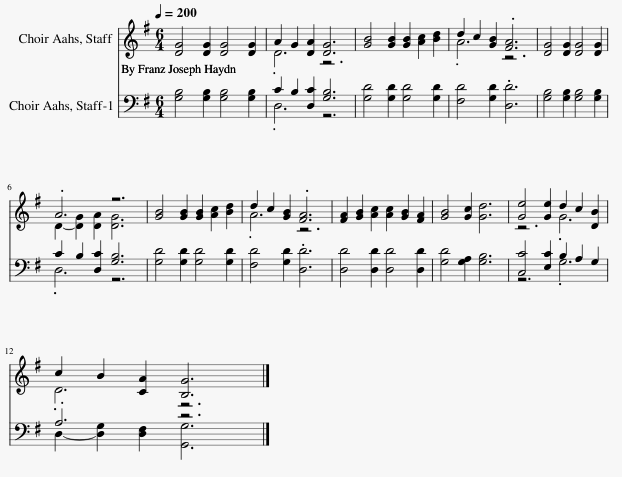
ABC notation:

X:1
%%score ( 1 2 ) ( 3 4 )
L:1/8
Q:1/4=200
M:6/4
I:linebreak $
K:G
V:1 treble
V:2 treble
V:3 bass
V:4 bass
V:1
 [DG]4 [DG]2 [DG]4 [DG]2 | A2 G2 [DA]2 [DG]6 | [GB]4 [GB]2 [GB]2 [Ac]2 [Bd]2 | d2 c2 [GB]2 .[FA]6 | [DG]4 [DG]2 [DG]4 [DG]2 |$ %5
 .A6 z6 | [GB]4 [GB]2 [GB]2 [Ac]2 [Bd]2 | d2 c2 [GB]2 .[FA]6 | [FA]2 [GB]2 [Ac]2 [Ac]2 [GB]2 [FA]2 | [GB]4 [Gc]2 [Gd]6 | %10
 [Ge]4 [Ge]2 d2 c2 [DB]2 |$ c2 B2 [CA]2 [B,G]6 |] %12
V:2
 x12 | .D6 z6 | x12 | .A6 z6 | x12 |$ %5
 D2- [DG]2 [DA]2 [DG]6 | x12 | .A6 z6 | x12 | x12 | %10
 z6 .G6 |$ .D6 z6 |] %12
V:3
 [G,B,]4 [G,B,]2 [G,B,]4 [G,B,]2 | C2 B,2 [D,C]2 [G,B,]6 | [G,D]4 [G,D]2 [G,D]4 [G,D]2 | [F,D]4 [G,D]2 .[D,D]6 | [G,B,]4 [G,B,]2 [G,B,]4 [G,B,]2 |$ %5
 C2 B,2 [D,C]2 [G,B,]6 | [G,D]4 [G,D]2 [G,D]4 [G,D]2 | [F,D]4 [G,D]2 .[D,D]6 | [D,D]4 [D,D]2 [D,D]4 [D,D]2 | [G,D]4 [G,A,]2 [G,B,]6 | %10
 [C,C]4 [E,C]2 B,2 A,2 G,2 |$ .A,6 z6 |] %12
V:4
 x12 | .D,6 z6 | x12 | x12 | x12 |$ %5
 .D,6 z6 | x12 | x12 | x12 | x12 | %10
 z6 .G,6 |$ D,2- [D,G,]2 [D,F,]2 [G,,G,]6 |] %12
